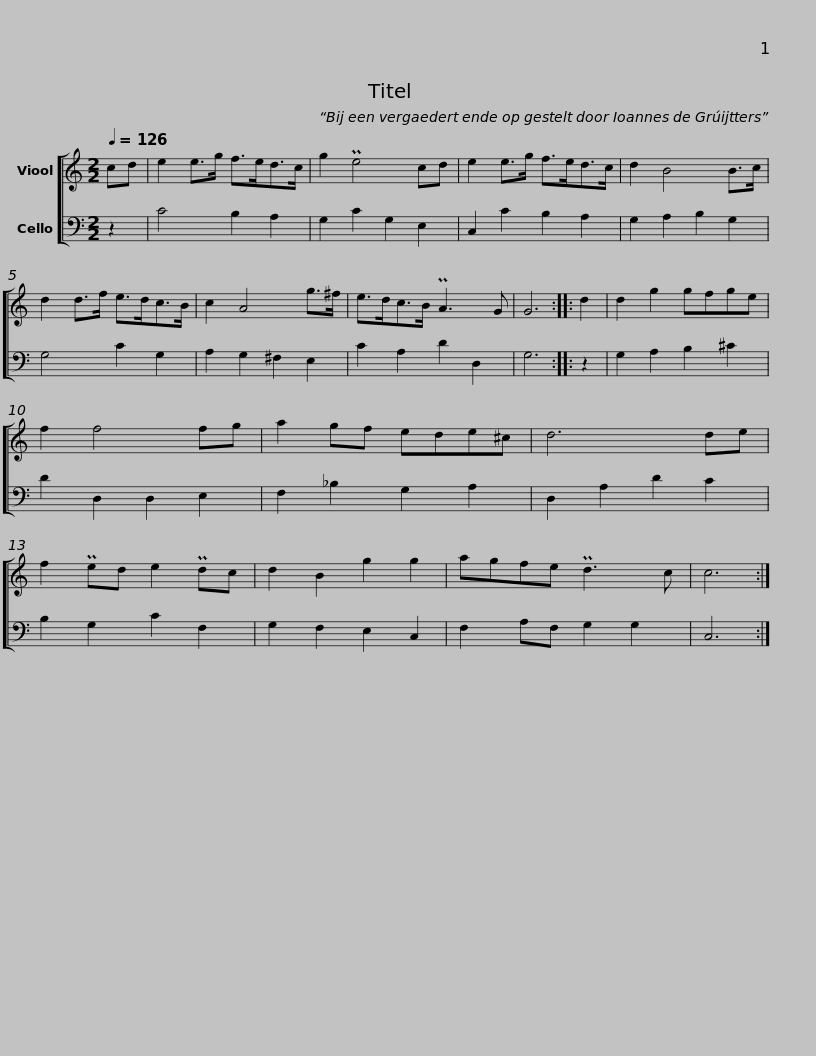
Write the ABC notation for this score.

X:1
%%score [ 1 2 ]
L:1/8
Q:1/4=126
M:2/2
I:linebreak $
K:C
V:1 treble
V:2 bass
V:1
 cd | e2 e>g f>ed>c | g2 Pe4 cd | e2 e>g f>ed>c | d2 B4 B>c |$ %5
 d2 d>f e>dc>B | c2 A4 g>^f | e>dc>B PA3 G | G6 ::$ d2 | %10
 d2 g2 gfge | f2 f4 fg | a2 gf ede^c | d6 de |$ f2 Ped e2 Pdc | %15
 d2 B2 g2 g2 | agfe Pd3 c | c6 :| %18
V:2
 z2 | C4 B,2 A,2 | G,2 C2 G,2 E,2 | C,2 C2 B,2 A,2 | G,2 A,2 B,2 G,2 |$ %5
 G,4 C2 G,2 | A,2 G,2 ^F,2 E,2 | C2 A,2 D2 D,2 | G,6 ::$ z2 | %10
 G,2 A,2 B,2 ^C2 | D2 D,2 D,2 E,2 | F,2 _B,2 G,2 A,2 | D,2 A,2 D2 C2 |$ B,2 G,2 C2 F,2 | %15
 G,2 F,2 E,2 C,2 | F,2 A,F, G,2 G,2 | C,6 :| %18
